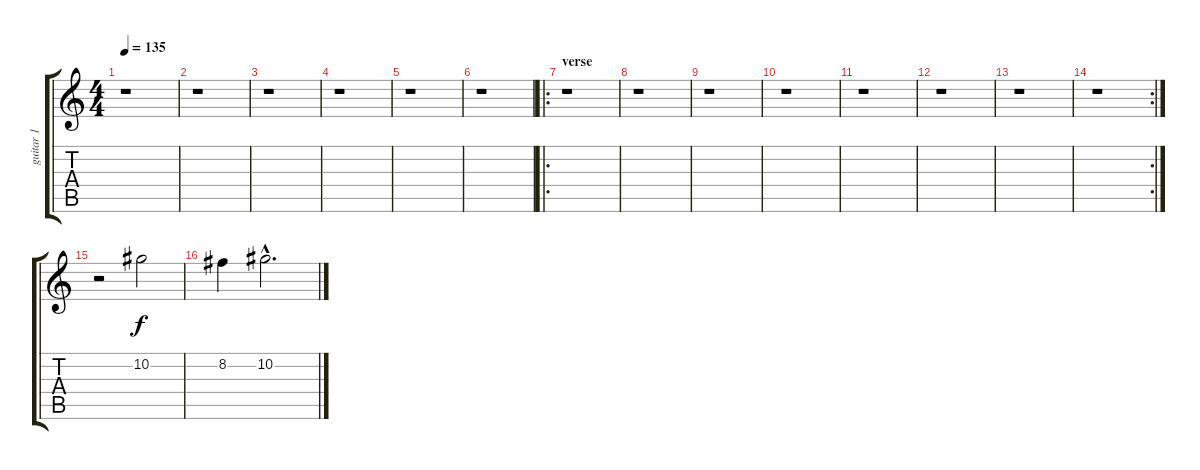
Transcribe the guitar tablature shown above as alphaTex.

\track ("guitar 1" "guitar 1") {instrument distortionguitar}
\staff {score tabs}
\tuning (Eb4 Bb3 Gb3 Db3 Ab2 Eb2) {hide}
\ts (4 4)
\tempo 135
\clef g2
\ks c
r.1{dy f} |
r.1 |
r.1 |
r.1 |
r.1 |
r.1 |
\ro
\section ("" "verse")
r.1 |
r.1 |
r.1 |
r.1 |
r.1 |
r.1 |
r.1 |
\rc 2
r.1 |
r.2 10.2.2 |
8.2.4 10.2{hac}.2{d}
